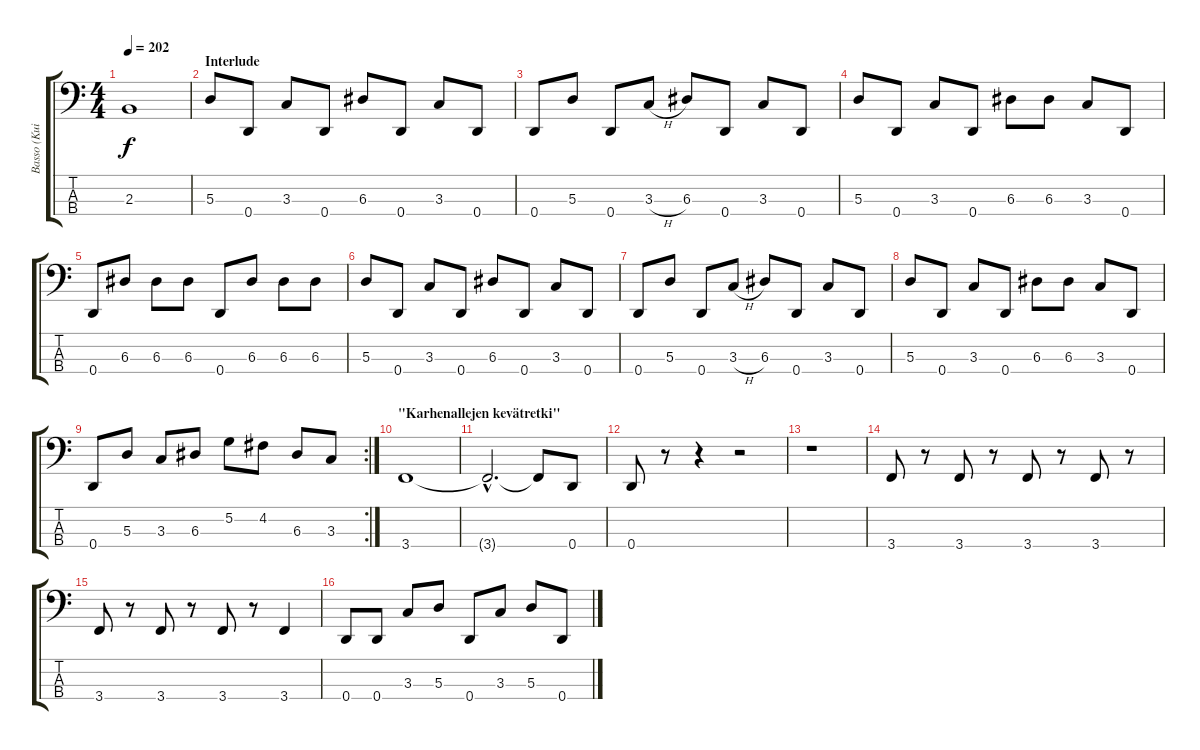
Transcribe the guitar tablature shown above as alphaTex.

\track ("Basso (Kuisma/Tuomo (levyllä))" "Basso (Kui") {instrument electricbasspick}
\staff {score tabs}
\tuning (G2 D2 A1 D1) {hide}
\ts (4 4)
\tempo 202
\clef f4
\ks c
2.3.1{dy f} |
\section ("" "Interlude")
5.3.8 0.4.8 3.3.8 0.4.8 6.3.8 0.4.8 3.3.8 0.4.8 |
0.4.8 5.3.8 0.4.8 3.3{h}.8 6.3.8 0.4.8 3.3.8 0.4.8 |
5.3.8 0.4.8 3.3.8 0.4.8 6.3.8 6.3.8 3.3.8 0.4.8 |
0.4.8 6.3.8 6.3.8 6.3.8 0.4.8 6.3.8 6.3.8 6.3.8 |
5.3.8 0.4.8 3.3.8 0.4.8 6.3.8 0.4.8 3.3.8 0.4.8 |
0.4.8 5.3.8 0.4.8 3.3{h}.8 6.3.8 0.4.8 3.3.8 0.4.8 |
5.3.8 0.4.8 3.3.8 0.4.8 6.3.8 6.3.8 3.3.8 0.4.8 |
\rc 2
0.4.8 5.3.8 3.3.8 6.3.8 5.2.8 4.2.8 6.3.8 3.3.8 |
\section ("" "\"Karhenallejen kevätretki\"")
3.4.1 |
3.4{hac t}.2{d} 3.4{t}.8 0.4.8 |
0.4.8 r.8 r.4 r.2 |
r.1 |
3.4.8 r.8 3.4.8 r.8 3.4.8 r.8 3.4.8 r.8 |
3.4.8 r.8 3.4.8 r.8 3.4.8 r.8 3.4.4 |
0.4.8 0.4.8 3.3.8 5.3.8 0.4.8 3.3.8 5.3.8 0.4.8
